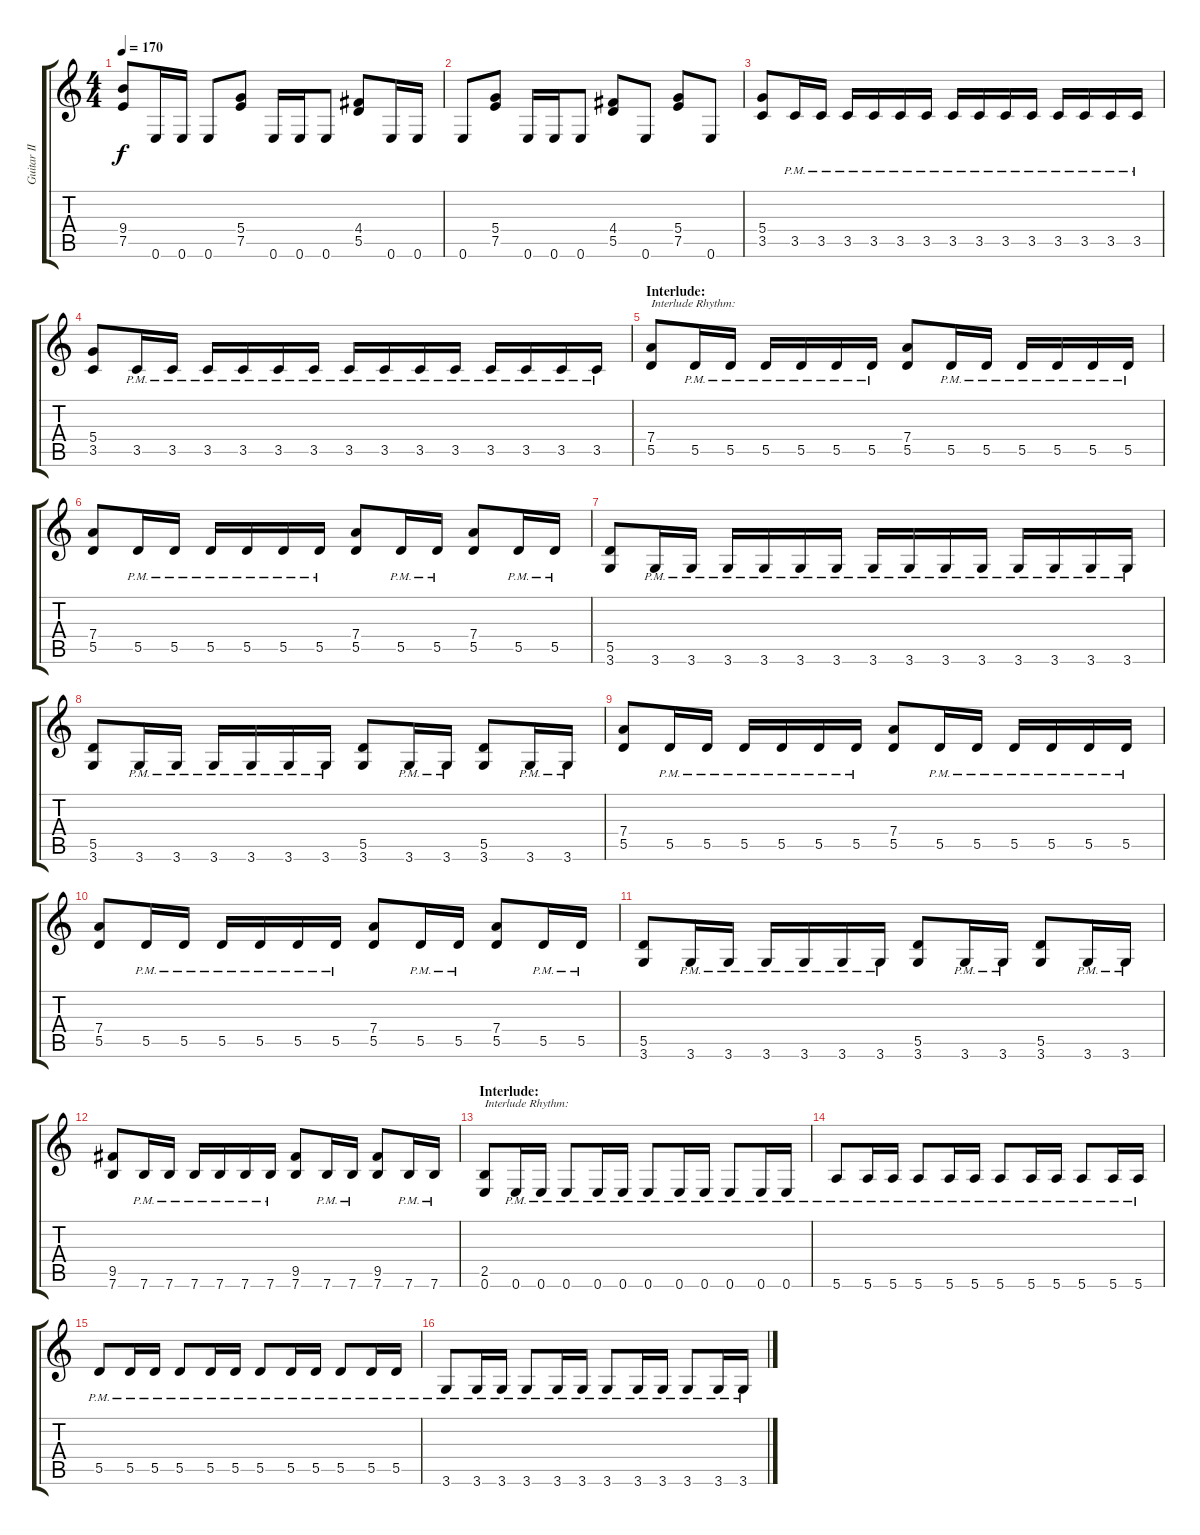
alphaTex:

\track ("Guitar II" "Guitar II") {instrument distortionguitar}
\staff {score tabs}
\tuning (E4 B3 G3 D3 A2 E2) {hide}
\ts (4 4)
\tempo 170
\clef g2
\ks c
(9.4 7.5).8{dy f} 0.6.16 0.6.16 0.6.8 (5.4 7.5).8 0.6.16 0.6.16 0.6.8 (4.4 5.5).8 0.6.16 0.6.16 |
0.6.8 (5.4 7.5).8 0.6.16 0.6.16 0.6.8 (4.4 5.5).8 0.6.8 (5.4 7.5).8 0.6.8 |
(5.4 3.5).8 3.5{pm}.16 3.5{pm}.16 3.5{pm}.16 3.5{pm}.16 3.5{pm}.16 3.5{pm}.16 3.5{pm}.16 3.5{pm}.16 3.5{pm}.16 3.5{pm}.16 3.5{pm}.16 3.5{pm}.16 3.5{pm}.16 3.5{pm}.16 |
(5.4 3.5).8 3.5{pm}.16 3.5{pm}.16 3.5{pm}.16 3.5{pm}.16 3.5{pm}.16 3.5{pm}.16 3.5{pm}.16 3.5{pm}.16 3.5{pm}.16 3.5{pm}.16 3.5{pm}.16 3.5{pm}.16 3.5{pm}.16 3.5{pm}.16 |
\section ("" "Interlude:")
(7.4 5.5).8{txt "Interlude Rhythm:"} 5.5{pm}.16 5.5{pm}.16 5.5{pm}.16 5.5{pm}.16 5.5{pm}.16 5.5{pm}.16 (7.4 5.5).8 5.5{pm}.16 5.5{pm}.16 5.5{pm}.16 5.5{pm}.16 5.5{pm}.16 5.5{pm}.16 |
(7.4 5.5).8 5.5{pm}.16 5.5{pm}.16 5.5{pm}.16 5.5{pm}.16 5.5{pm}.16 5.5{pm}.16 (7.4 5.5).8 5.5{pm}.16 5.5{pm}.16 (7.4 5.5).8 5.5{pm}.16 5.5{pm}.16 |
(5.5 3.6).8 3.6{pm}.16 3.6{pm}.16 3.6{pm}.16 3.6{pm}.16 3.6{pm}.16 3.6{pm}.16 3.6{pm}.16 3.6{pm}.16 3.6{pm}.16 3.6{pm}.16 3.6{pm}.16 3.6{pm}.16 3.6{pm}.16 3.6{pm}.16 |
(5.5 3.6).8 3.6{pm}.16 3.6{pm}.16 3.6{pm}.16 3.6{pm}.16 3.6{pm}.16 3.6{pm}.16 (5.5 3.6).8 3.6{pm}.16 3.6{pm}.16 (5.5 3.6).8 3.6{pm}.16 3.6{pm}.16 |
(7.4 5.5).8 5.5{pm}.16 5.5{pm}.16 5.5{pm}.16 5.5{pm}.16 5.5{pm}.16 5.5{pm}.16 (7.4 5.5).8 5.5{pm}.16 5.5{pm}.16 5.5{pm}.16 5.5{pm}.16 5.5{pm}.16 5.5{pm}.16 |
(7.4 5.5).8 5.5{pm}.16 5.5{pm}.16 5.5{pm}.16 5.5{pm}.16 5.5{pm}.16 5.5{pm}.16 (7.4 5.5).8 5.5{pm}.16 5.5{pm}.16 (7.4 5.5).8 5.5{pm}.16 5.5{pm}.16 |
(5.5 3.6).8 3.6{pm}.16 3.6{pm}.16 3.6{pm}.16 3.6{pm}.16 3.6{pm}.16 3.6{pm}.16 (5.5 3.6).8 3.6{pm}.16 3.6{pm}.16 (5.5 3.6).8 3.6{pm}.16 3.6{pm}.16 |
(9.5 7.6).8 7.6{pm}.16 7.6{pm}.16 7.6{pm}.16 7.6{pm}.16 7.6{pm}.16 7.6{pm}.16 (9.5 7.6).8 7.6{pm}.16 7.6{pm}.16 (9.5 7.6).8 7.6{pm}.16 7.6{pm}.16 |
\section ("" "Interlude:")
(2.5 0.6).8{txt "Interlude Rhythm:"} 0.6{pm}.16 0.6{pm}.16 0.6{pm}.8 0.6{pm}.16 0.6{pm}.16 0.6{pm}.8 0.6{pm}.16 0.6{pm}.16 0.6{pm}.8 0.6{pm}.16 0.6{pm}.16 |
5.6{pm}.8 5.6{pm}.16 5.6{pm}.16 5.6{pm}.8 5.6{pm}.16 5.6{pm}.16 5.6{pm}.8 5.6{pm}.16 5.6{pm}.16 5.6{pm}.8 5.6{pm}.16 5.6{pm}.16 |
5.5{pm}.8 5.5{pm}.16 5.5{pm}.16 5.5{pm}.8 5.5{pm}.16 5.5{pm}.16 5.5{pm}.8 5.5{pm}.16 5.5{pm}.16 5.5{pm}.8 5.5{pm}.16 5.5{pm}.16 |
3.6{pm}.8 3.6{pm}.16 3.6{pm}.16 3.6{pm}.8 3.6{pm}.16 3.6{pm}.16 3.6{pm}.8 3.6{pm}.16 3.6{pm}.16 3.6{pm}.8 3.6{pm}.16 3.6{pm}.16
